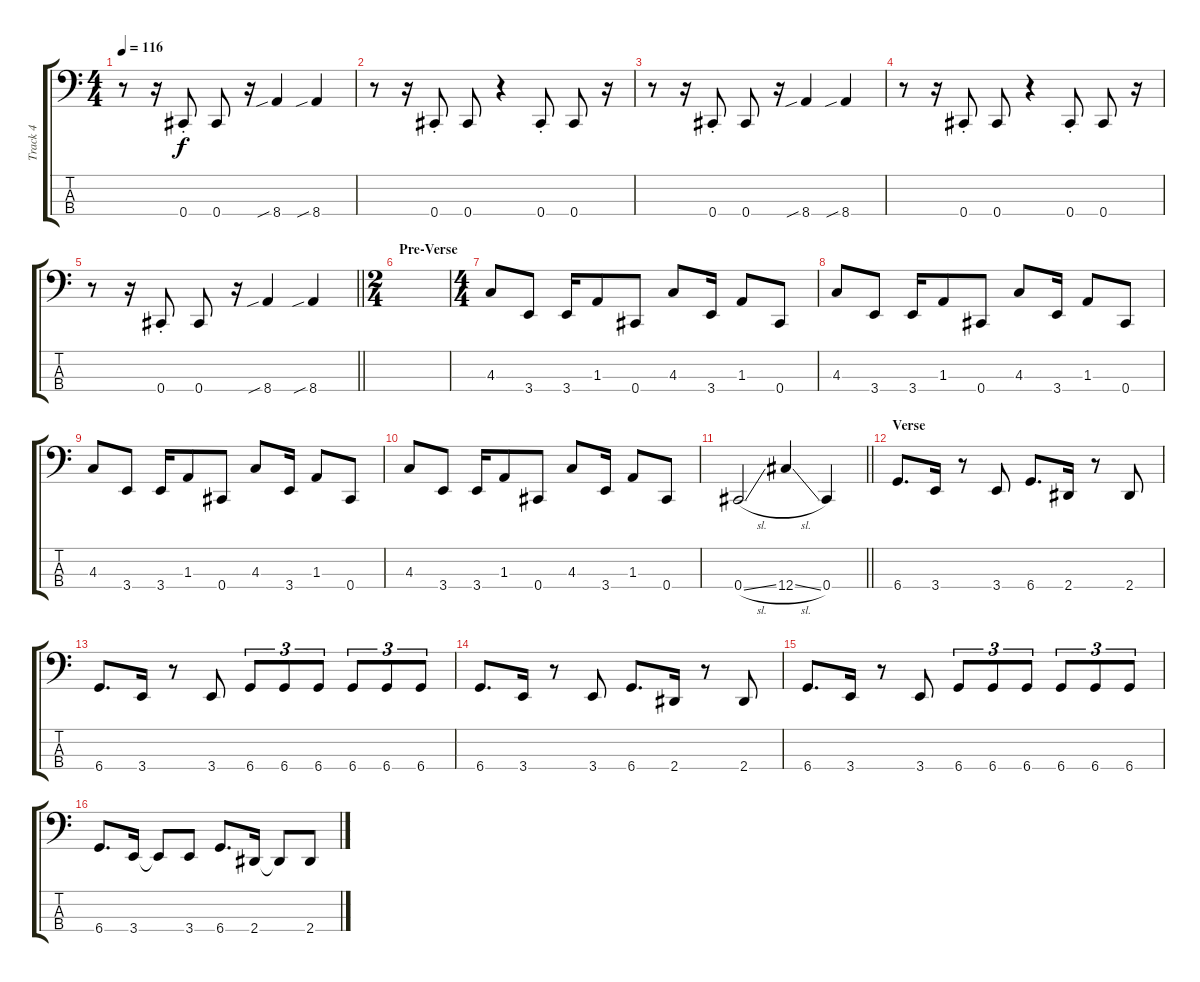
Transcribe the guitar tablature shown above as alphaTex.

\track ("Track 4" "Track 4") {instrument electricbasspick}
\staff {score tabs}
\tuning (Gb2 Db2 Ab1 Db1) {hide}
\ts (4 4)
\tempo 116
\clef f4
\ks c
r.8{dy f} r.16 0.4{st}.8 0.4.8 r.16 8.4{sib}.4 8.4{sib}.4 |
r.8 r.16 0.4{st}.8 0.4.8 r.4 0.4{st}.8 0.4.8 r.16 |
r.8 r.16 0.4{st}.8 0.4.8 r.16 8.4{sib}.4 8.4{sib}.4 |
r.8 r.16 0.4{st}.8 0.4.8 r.4 0.4{st}.8 0.4.8 r.16 |
\barLineRight lightlight
r.8 r.16 0.4{st}.8 0.4.8 r.16 8.4{sib}.4 8.4{sib}.4 |
\ts (2 4)
\section ("" "Pre-Verse")
|
\ts (4 4)
4.3.8 3.4.8 3.4.16 1.3.8 0.4.8 4.3.8 3.4.16 1.3.8 0.4.8 |
4.3.8 3.4.8 3.4.16 1.3.8 0.4.8 4.3.8 3.4.16 1.3.8 0.4.8 |
4.3.8 3.4.8 3.4.16 1.3.8 0.4.8 4.3.8 3.4.16 1.3.8 0.4.8 |
4.3.8 3.4.8 3.4.16 1.3.8 0.4.8 4.3.8 3.4.16 1.3.8 0.4.8 |
\barLineRight lightlight
0.4{sl}.2 12.4{sl}.4 0.4.4 |
\section ("" "Verse")
6.4.8{d} 3.4.16 r.8 3.4.8 6.4.8{d} 2.4.16 r.8 2.4.8 |
6.4.8{d} 3.4.16 r.8 3.4.8 6.4.8{tu (3 2)} 6.4.8{tu (3 2)} 6.4.8{tu (3 2)} 6.4.8{tu (3 2)} 6.4.8{tu (3 2)} 6.4.8{tu (3 2)} |
6.4.8{d} 3.4.16 r.8 3.4.8 6.4.8{d} 2.4.16 r.8 2.4.8 |
6.4.8{d} 3.4.16 r.8 3.4.8 6.4.8{tu (3 2)} 6.4.8{tu (3 2)} 6.4.8{tu (3 2)} 6.4.8{tu (3 2)} 6.4.8{tu (3 2)} 6.4.8{tu (3 2)} |
6.4.8{d} 3.4.16 3.4{t}.8 3.4.8 6.4.8{d} 2.4.16 2.4{t}.8 2.4.8
